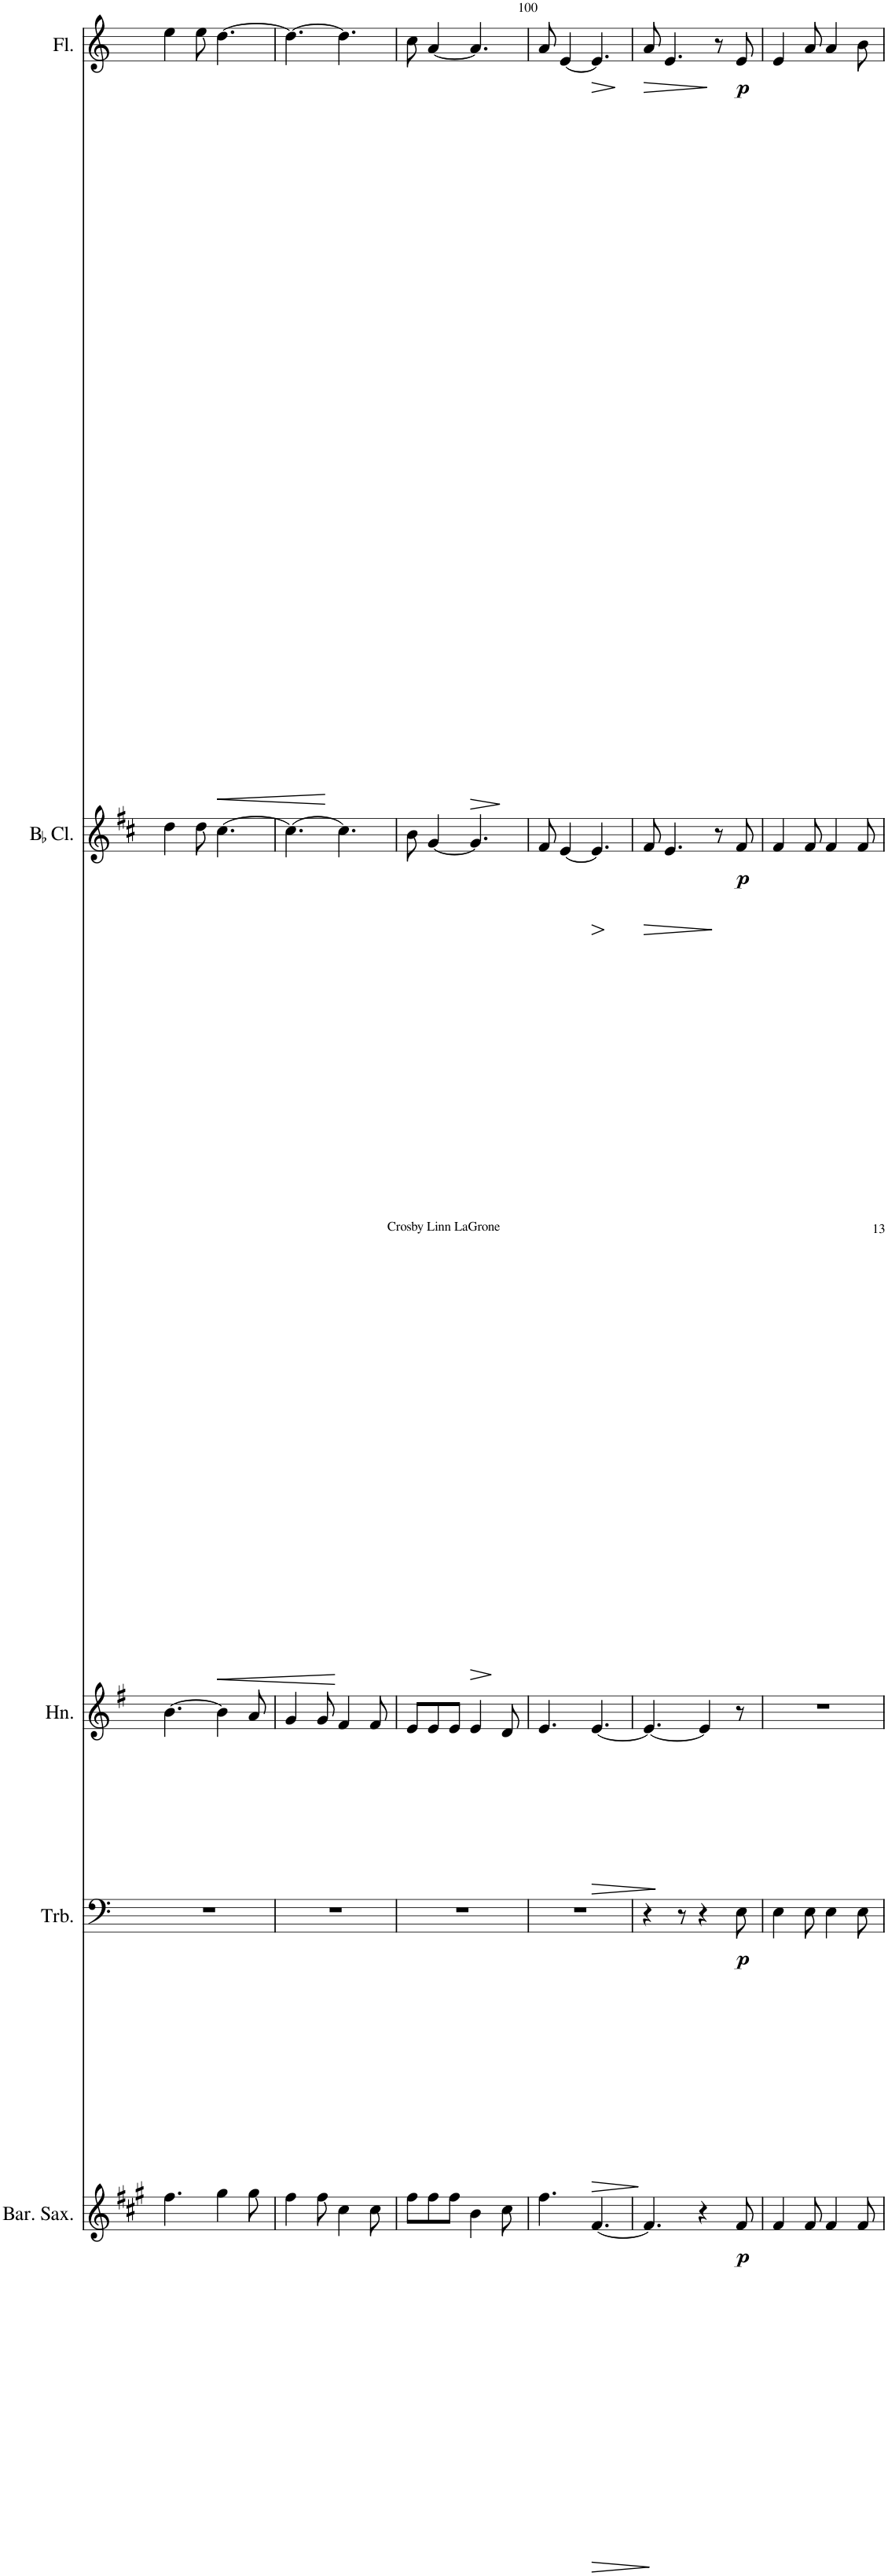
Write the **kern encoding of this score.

**kern	**dynam	**kern	**dynam	**kern	**dynam	**kern	**dynam	**kern	**dynam
*part5	*part5	*part4	*part4	*part3	*part3	*part2	*part2	*part1	*part1
*staff5	*staff5	*staff4	*staff4	*staff3	*staff3	*staff2	*staff2	*staff1	*staff1
*I"Baritone Saxophone	*	*I"Trombone	*	*I"Horn	*	*I"BaccidentalFlat Clarinet	*	*I"Flute	*
*I'Bar. Sax.	*	*I'Trb.	*	*I'Hn.	*	*I'BaccidentalFlat Cl.	*	*I'Fl.	*
!!LO:PB:g=z
*clefG2	*	*clefF4	*	*clefG2	*	*clefG2	*	*clefG2	*
*Trd12c21	*	*	*	*Trd4c7	*	*Trd1c2	*	*	*
*k[f#c#g#]	*	*k[]	*	*k[f#]	*	*k[f#c#]	*	*k[]	*
*M6/8	*	*M6/8	*	*M6/8	*	*M6/8	*	*M6/8	*
=97	=97	=97	=97	=97	=97	=97	=97	=97	=97
4.ff#\	.	2.r	.	[4.b\	.	4dd\	.	4ee\	.
.	.	.	.	.	.	8dd\	.	8ee\	.
!	!	!	!	!	!	!	!LO:HP:b	!	!LO:HP:b
4gg#\	.	.	.	4b\]	.	[4.cc#\	<	[4.dd\	<
8gg#\	.	.	.	8a/	.	.	.	.	.
.	.	.	.	.	.	.	[	.	[
=98	=98	=98	=98	=98	=98	=98	=98	=98	=98
4ff#\	.	2.r	.	4g/	.	4.cc#\_	.	4.dd\_	.
8ff#\	.	.	.	8g/	.	.	.	.	.
4cc#\	.	.	.	4f#/	.	4.cc#\]	.	4.dd\]	.
8cc#\	.	.	.	8f#/	.	.	.	.	.
=99	=99	=99	=99	=99	=99	=99	=99	=99	=99
8ff#\L	.	2.r	.	8e/L	.	8b\	.	8cc\	.
8ff#\	.	.	.	8e/	.	[4g/	.	[4a/	.
8ff#\J	.	.	.	8e/J	.	.	.	.	.
!	!	!	!	!	!	!	!LO:HP:b	!	!LO:HP:b
4b\	.	.	.	4e/	.	4.g/]	>	4.a/]	>
8cc#\	.	.	.	8d/	.	.	.	.	.
.	.	.	.	.	.	.	]	.	]
=100	=100	=100	=100	=100	=100	=100	=100	=100	=100
4.ff#\	.	2.r	.	4.e/	.	8f#/	.	8a/	.
.	.	.	.	.	.	[4e/	.	[4e/	.
!	!	!	!	!	!LO:HP:b	!	!LO:HP:b	!	!LO:HP:b
[4.f#/	.	.	.	[4.e/	>	4.e/]	>	4.e/]	>
.	.	.	.	.	]	.	]	.	]
=101	=101	=101	=101	=101	=101	=101	=101	=101	=101
!	!	!	!	!	!	!	!LO:HP:b	!	!LO:HP:b
4.f#/]	.	4r	.	4.e/_	.	8f#/	>	8a/	>
.	.	.	.	.	.	4.e/	.	4.e/	.
.	.	8r	.	.	.	.	.	.	.
4r	.	4r	.	4e/]	.	.	.	.	.
.	.	.	.	.	.	8r	.	8r	.
!	!LO:DY:b	!	!LO:DY:b	!	!	!	!LO:DY:b	!	!LO:DY:b
8f#/	p	8E\	p	8r	.	8f#/	p	8e/	p
.	.	.	.	.	.	.	]	.	]
=102	=102	=102	=102	=102	=102	=102	=102	=102	=102
4f#/	.	4E\	.	2.r	.	4f#/	.	4e/	.
8f#/	.	8E\	.	.	.	8f#/	.	8a/	.
4f#/	.	4E\	.	.	.	4f#/	.	4a/	.
8f#/	.	8E\	.	.	.	8f#/	.	8b\	.
=	=	=	=	=	=	=	=	=	=
*-	*-	*-	*-	*-	*-	*-	*-	*-	*-
